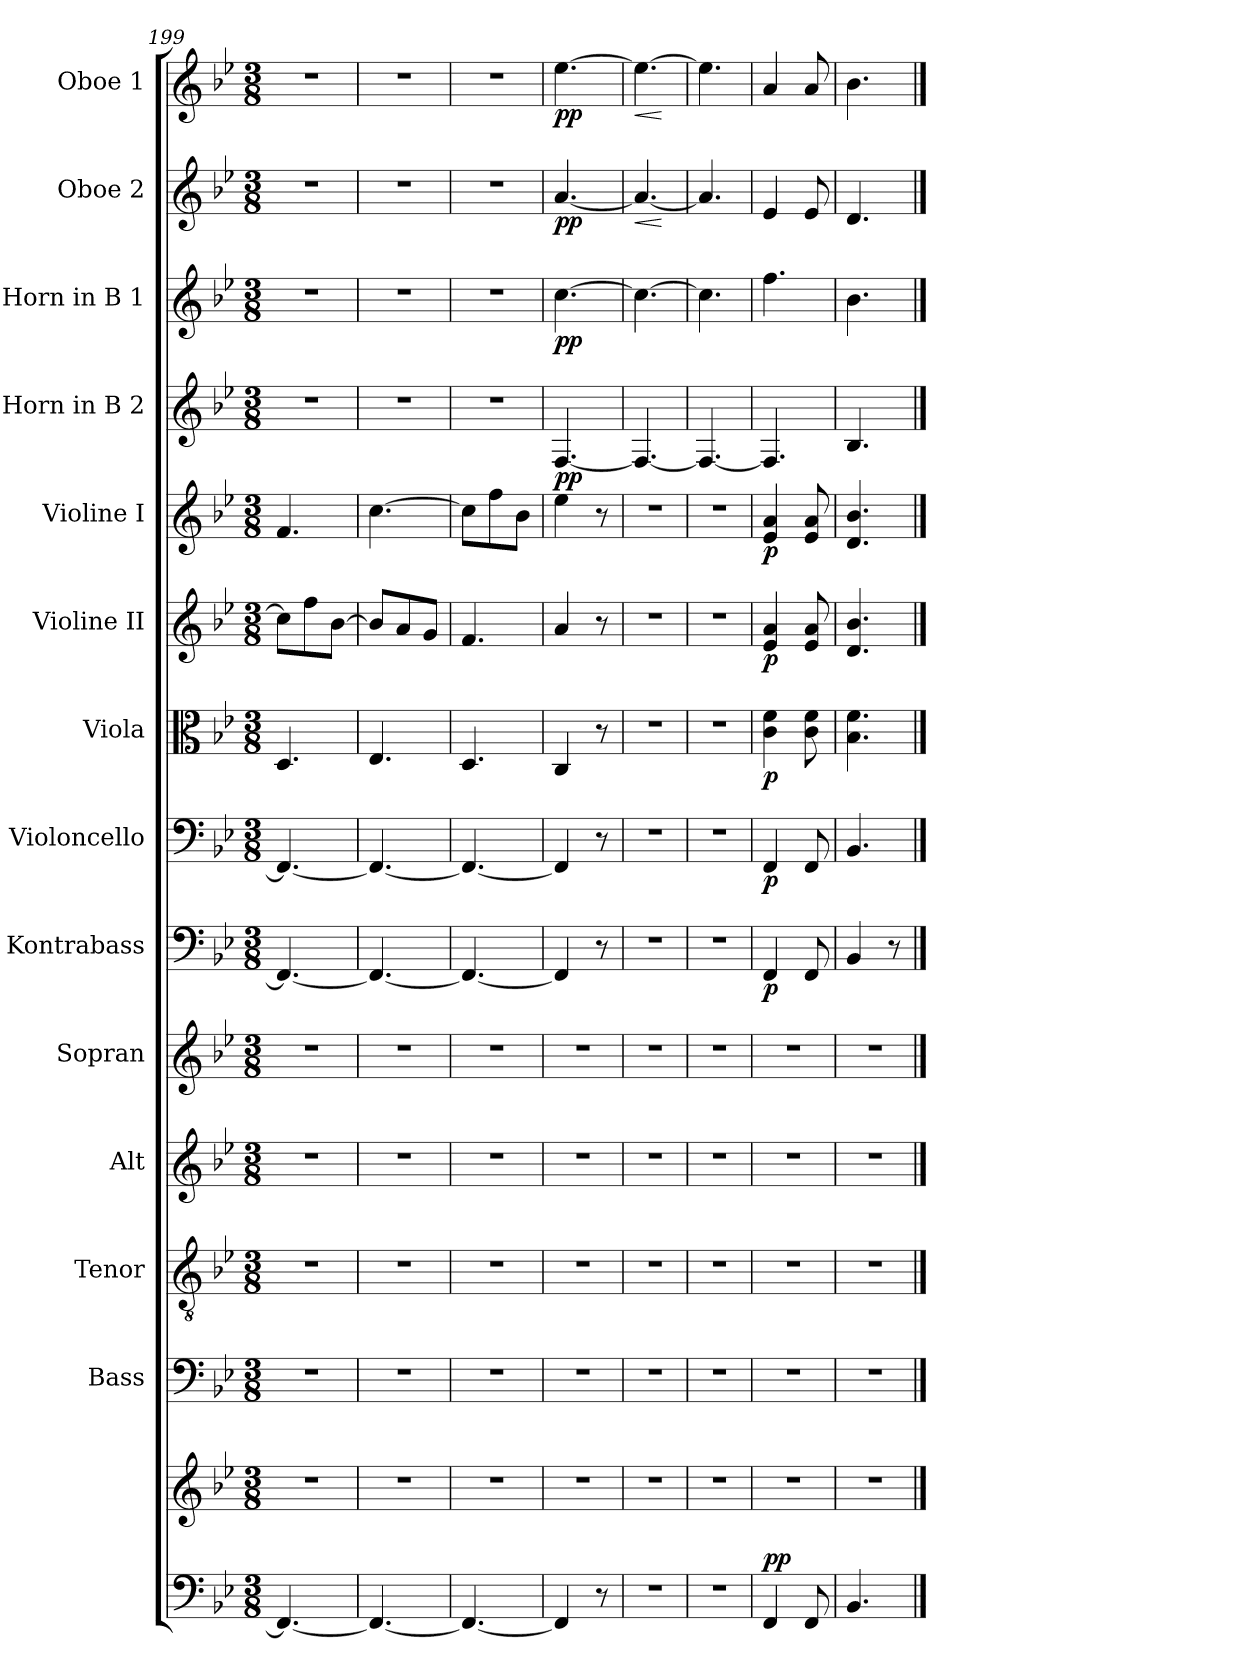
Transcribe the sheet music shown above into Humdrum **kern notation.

**kern	**kern	**dynam	**kern	**kern	**kern	**kern	**kern	**dynam	**kern	**dynam	**kern	**dynam	**kern	**dynam	**kern	**dynam	**kern	**dynam	**kern	**dynam	**kern	**dynam	**kern	**dynam
*part14	*part14	*part14	*part13	*part12	*part11	*part10	*part9	*part9	*part8	*part8	*part7	*part7	*part6	*part6	*part5	*part5	*part4	*part4	*part3	*part3	*part2	*part2	*part1	*part1
*staff15	*staff14	*staff14/15	*staff13	*staff12	*staff11	*staff10	*staff9	*staff9	*staff8	*staff8	*staff7	*staff7	*staff6	*staff6	*staff5	*staff5	*staff4	*staff4	*staff3	*staff3	*staff2	*staff2	*staff1	*staff1
*	*	*	*I"Bass	*I"Tenor	*I"Alt	*I"Sopran	*I"Kontrabass	*	*I"Violoncello	*	*I"Viola	*	*I"Violine II	*	*I"Violine I	*	*I"Horn in B 2	*	*I"Horn in B 1	*	*I"Oboe 2	*	*I"Oboe 1	*
*	*	*	*I'B.	*I'T.	*I'A.	*I'S.	*I'Kb.	*	*I'Vc.	*	*I'Vla.	*	*I'Vl. II	*	*I'Vl. I	*	*	*	*	*	*I'Ob. 2	*	*I'Ob. 1	*
*clefF4	*clefG2	*	*clefF4	*clefGv2	*clefG2	*clefG2	*clefF4	*	*clefF4	*	*clefC3	*	*clefG2	*	*clefG2	*	*clefG2	*	*clefG2	*	*clefG2	*	*clefG2	*
*	*	*	*	*	*	*	*ITrd7c12	*	*	*	*	*	*	*	*	*	*ITrd8c14	*	*ITrd8c14	*	*	*	*	*
*k[b-e-]	*k[b-e-]	*	*k[b-e-]	*k[b-e-]	*k[b-e-]	*k[b-e-]	*k[b-e-]	*	*k[b-e-]	*	*k[b-e-]	*	*k[b-e-]	*	*k[b-e-]	*	*k[b-e-]	*	*k[b-e-]	*	*k[b-e-]	*	*k[b-e-]	*
*B-:	*B-:	*	*B-:	*B-:	*B-:	*B-:	*B-:	*	*B-:	*	*B-:	*	*B-:	*	*B-:	*	*B-:	*	*B-:	*	*B-:	*	*B-:	*
*M3/8	*M3/8	*	*M3/8	*M3/8	*M3/8	*M3/8	*M3/8	*	*M3/8	*	*M3/8	*	*M3/8	*	*M3/8	*	*M3/8	*	*M3/8	*	*M3/8	*	*M3/8	*
=199	=199	=199	=199	=199	=199	=199	=199	=199	=199	=199	=199	=199	=199	=199	=199	=199	=199	=199	=199	=199	=199	=199	=199	=199
4.FF/_	4.r	.	4.r	4.r	4.r	4.r	4.FFF/_	.	4.FF/_	.	4.D/	.	8cc\L]	.	4.f/	.	4.r	.	4.r	.	4.r	.	4.r	.
.	.	.	.	.	.	.	.	.	.	.	.	.	8ff\	.	.	.	.	.	.	.	.	.	.	.
.	.	.	.	.	.	.	.	.	.	.	.	.	[8b-\J	.	.	.	.	.	.	.	.	.	.	.
=200	=200	=200	=200	=200	=200	=200	=200	=200	=200	=200	=200	=200	=200	=200	=200	=200	=200	=200	=200	=200	=200	=200	=200	=200
4.FF/_	4.r	.	4.r	4.r	4.r	4.r	4.FFF/_	.	4.FF/_	.	4.E-/	.	8b-/L]	.	[4.cc\	.	4.r	.	4.r	.	4.r	.	4.r	.
.	.	.	.	.	.	.	.	.	.	.	.	.	8a/	.	.	.	.	.	.	.	.	.	.	.
.	.	.	.	.	.	.	.	.	.	.	.	.	8g/J	.	.	.	.	.	.	.	.	.	.	.
=201	=201	=201	=201	=201	=201	=201	=201	=201	=201	=201	=201	=201	=201	=201	=201	=201	=201	=201	=201	=201	=201	=201	=201	=201
4.FF/_	4.r	.	4.r	4.r	4.r	4.r	4.FFF/_	.	4.FF/_	.	4.D/	.	4.f/	.	8cc\L]	.	4.r	.	4.r	.	4.r	.	4.r	.
.	.	.	.	.	.	.	.	.	.	.	.	.	.	.	8ff\	.	.	.	.	.	.	.	.	.
.	.	.	.	.	.	.	.	.	.	.	.	.	.	.	8b-\J	.	.	.	.	.	.	.	.	.
=202	=202	=202	=202	=202	=202	=202	=202	=202	=202	=202	=202	=202	=202	=202	=202	=202	=202	=202	=202	=202	=202	=202	=202	=202
!	!	!	!	!	!	!	!	!	!	!	!	!	!	!	!	!	!	!LO:DY:b	!	!LO:DY:b	!	!LO:DY:b	!	!LO:DY:b
4FF/]	4.r	.	4.r	4.r	4.r	4.r	4FFF/]	.	4FF/]	.	4C/	.	4a/	.	4ee-\	.	[4.FF/	pp	[4.c\	pp	[4.a/	pp	[4.ee-\	pp
8r	.	.	.	.	.	.	8r	.	8r	.	8r	.	8r	.	8r	.	.	.	.	.	.	.	.	.
=203	=203	=203	=203	=203	=203	=203	=203	=203	=203	=203	=203	=203	=203	=203	=203	=203	=203	=203	=203	=203	=203	=203	=203	=203
!	!	!	!	!	!	!	!	!	!	!	!	!	!	!	!	!	!	!	!	!	!	!LO:HP:b	!	!LO:HP:b
4.r	4.r	.	4.r	4.r	4.r	4.r	4.r	.	4.r	.	4.r	.	4.r	.	4.r	.	4.FF/_	.	4.c\_	.	4.a/_	<	4.ee-\_	<
.	.	.	.	.	.	.	.	.	.	.	.	.	.	.	.	.	.	.	.	.	.	[	.	[
=204	=204	=204	=204	=204	=204	=204	=204	=204	=204	=204	=204	=204	=204	=204	=204	=204	=204	=204	=204	=204	=204	=204	=204	=204
4.r	4.r	.	4.r	4.r	4.r	4.r	4.r	.	4.r	.	4.r	.	4.r	.	4.r	.	4.FF/_	.	4.c\]	.	4.a/]	.	4.ee-\]	.
=205	=205	=205	=205	=205	=205	=205	=205	=205	=205	=205	=205	=205	=205	=205	=205	=205	=205	=205	=205	=205	=205	=205	=205	=205
!	!	!LO:DY:a=2	!	!	!	!	!	!LO:DY:b	!	!LO:DY:b	!	!LO:DY:b	!	!LO:DY:b	!	!LO:DY:b	!	!	!	!	!	!	!	!
4FF/	4.r	pp	4.r	4.r	4.r	4.r	4FFF/	p	4FF/	p	4c\ 4f\	p	4e-/ 4a/	p	4e-/ 4a/	p	4.FF/]	.	4.f\	.	4e-/	.	4a/	.
8FF/	.	.	.	.	.	.	8FFF/	.	8FF/	.	8c\ 8f\	.	8e-/ 8a/	.	8e-/ 8a/	.	.	.	.	.	8e-/	.	8a/	.
=206	=206	=206	=206	=206	=206	=206	=206	=206	=206	=206	=206	=206	=206	=206	=206	=206	=206	=206	=206	=206	=206	=206	=206	=206
4.BB-/	4.r	.	4.r	4.r	4.r	4.r	4BBB-/	.	4.BB-/	.	4.B-\ 4.f\	.	4.d/ 4.b-/	.	4.d/ 4.b-/	.	4.BB-/	.	4.B-\	.	4.d/	.	4.b-\	.
.	.	.	.	.	.	.	8r	.	.	.	.	.	.	.	.	.	.	.	.	.	.	.	.	.
==	==	==	==	==	==	==	==	==	==	==	==	==	==	==	==	==	==	==	==	==	==	==	==	==
*-	*-	*-	*-	*-	*-	*-	*-	*-	*-	*-	*-	*-	*-	*-	*-	*-	*-	*-	*-	*-	*-	*-	*-	*-
